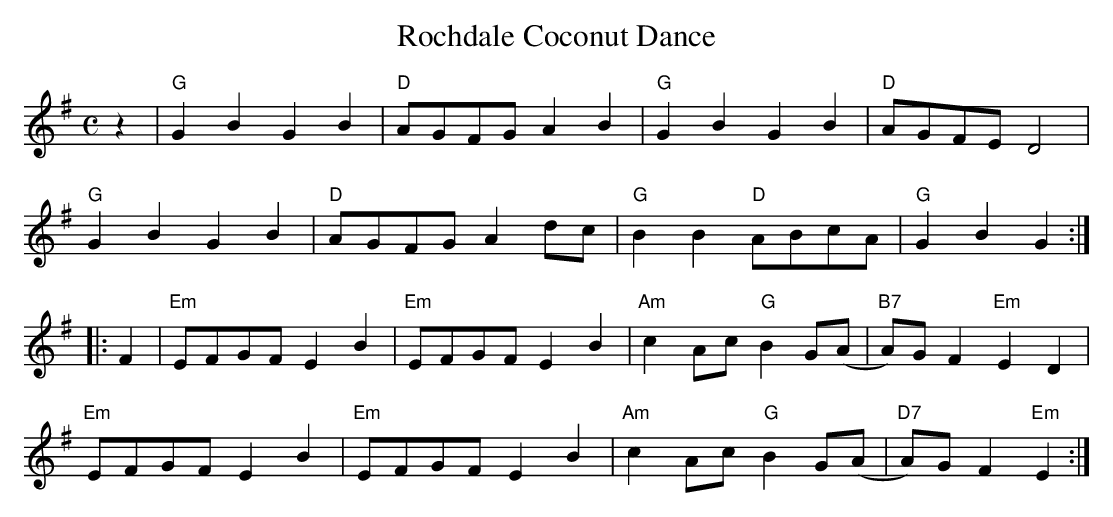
X:1
T: Rochdale Coconut Dance
M: C
K: G
L: 1/4
z | "G" GBGB | "D" A/G/F/G/ AB| "G" GBGB | "D" A/G/F/E/ D2 |
    "G" GBGB | "D" A/G/F/G/ A d/c/ | "G" BB "D" A/B/c/A/ | "G" GBG :|
|: F | "Em" E/F/G/F/ EB | "Em" E/F/G/F/ EB |\
       "Am" c A/c/ "G" B G/(A/| "B7" A/)G/ F "Em" E D |
 "Em" E/F/G/F/ EB | "Em" E/F/G/F/ EB | "Am" c A/c/ "G" B G/(A/|\
 "D7"A/)G/ F "Em" E :|
